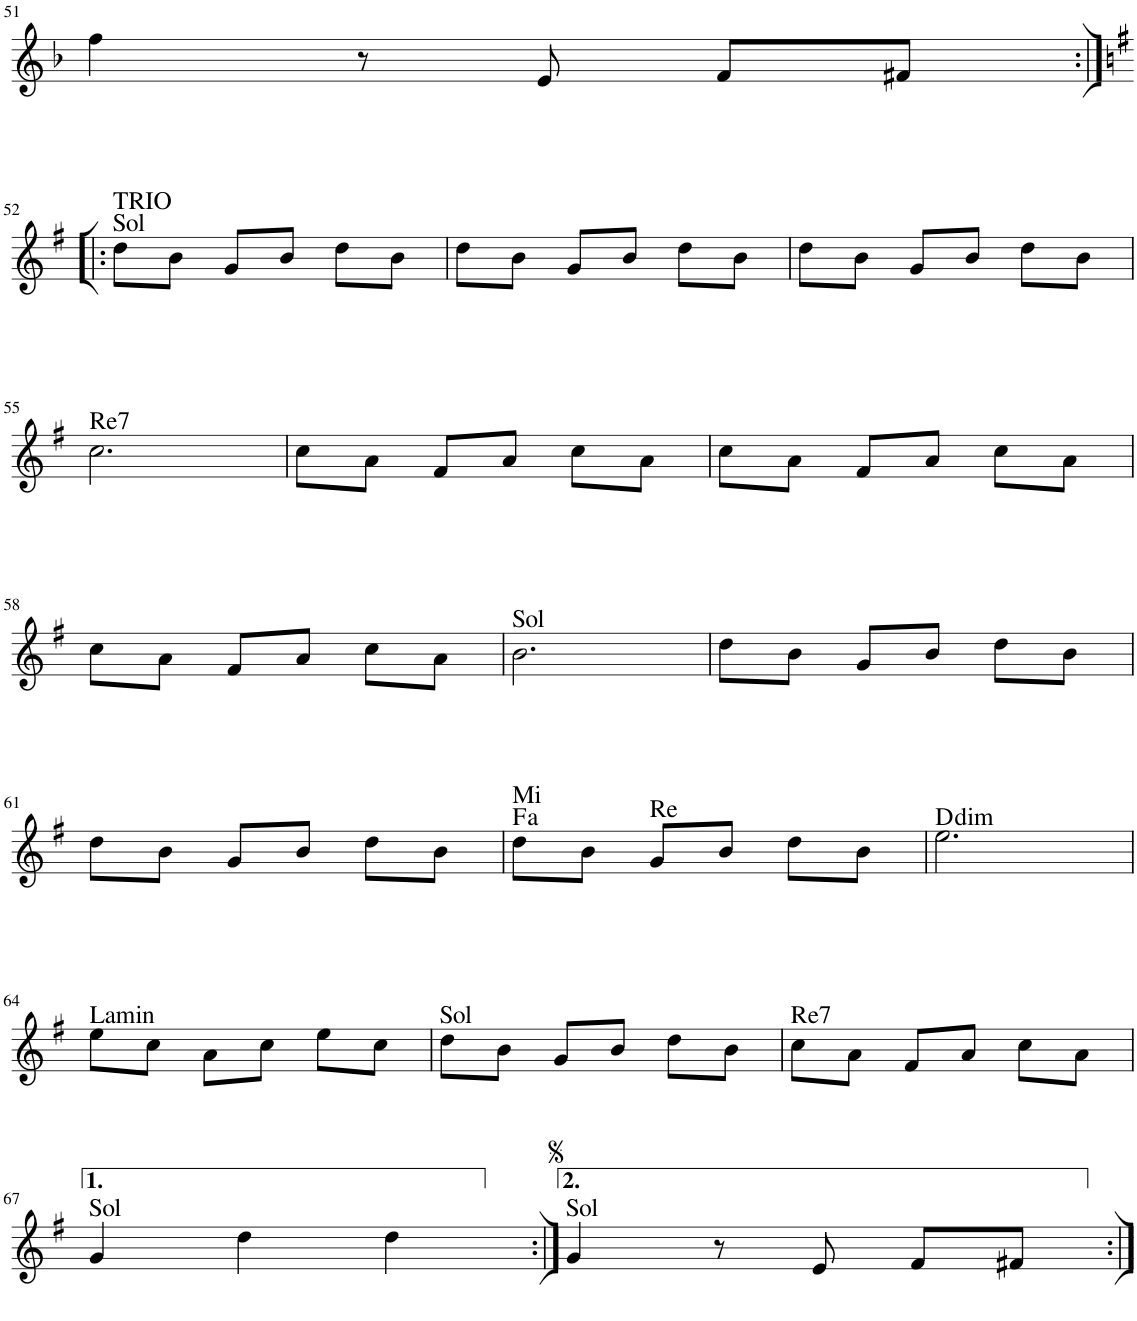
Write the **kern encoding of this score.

**kern	**harte
*part1	*part1
*staff1	*
*I"Accordion	*
*I'Acc	*
!!LO:PB:g=z
*clefG2	*
*k[b-]	*
*M3/4	*
=51	=51
4ff\	.
8r	.
8e/	.
8f/L	.
8f#X/J	.
!!LO:LB:g=z
=52:|!|:	=52:|!|:
*k[f#]	*
!	!LO:H:n=1:kt=Sol
!	!LO:H:n=2:kt=TRIO
8dd\L	N N
8b\J	.
8g/L	.
8b/J	.
8dd\L	.
8b\J	.
=53	=53
8dd\L	.
8b\J	.
8g/L	.
8b/J	.
8dd\L	.
8b\J	.
=54	=54
8dd\L	.
8b\J	.
8g/L	.
8b/J	.
8dd\L	.
8b\J	.
!!LO:LB:g=z
=55	=55
!	!LO:H:kt=Re7
2.cc\	N
=56	=56
8cc\L	.
8a\J	.
8f#/L	.
8a/J	.
8cc\L	.
8a\J	.
=57	=57
8cc\L	.
8a\J	.
8f#/L	.
8a/J	.
8cc\L	.
8a\J	.
!!LO:LB:g=z
=58	=58
8cc\L	.
8a\J	.
8f#/L	.
8a/J	.
8cc\L	.
8a\J	.
=59	=59
!	!LO:H:kt=Sol
2.b\	N
=60	=60
8dd\L	.
8b\J	.
8g/L	.
8b/J	.
8dd\L	.
8b\J	.
!!LO:LB:g=z
=61	=61
8dd\L	.
8b\J	.
8g/L	.
8b/J	.
8dd\L	.
8b\J	.
=62	=62
!	!LO:H:n=1:kt=a
!	!LO:H:n=2:kt=Mi
8dd\L	. N
8b\J	.
!	!LO:H:kt=Re
8g/L	N
8b/J	.
8dd\L	.
8b\J	.
=63	=63
!	!LO:H:kt=dim
2.ee\	D:dim
!!LO:LB:g=z
=64	=64
!	!LO:H:kt=Lamin
8ee\L	N
8cc\J	.
8a\L	.
8cc\J	.
8ee\L	.
8cc\J	.
=65	=65
!	!LO:H:kt=Sol
8dd\L	N
8b\J	.
8g/L	.
8b/J	.
8dd\L	.
8b\J	.
=66	=66
!	!LO:H:kt=Re7
8cc\L	N
8a\J	.
8f#/L	.
8a/J	.
8cc\L	.
8a\J	.
!!LO:LB:g=z
=67	=67
!	!LO:H:kt=Sol
4g/	N
4dd\	.
4dd\	.
=68:|!	=68:|!
!	!LO:H:kt=Sol
4g/	N
8r	.
8e/	.
8f#/L	.
8f#X/J	.
=:|!	=:|!
*-	*-
